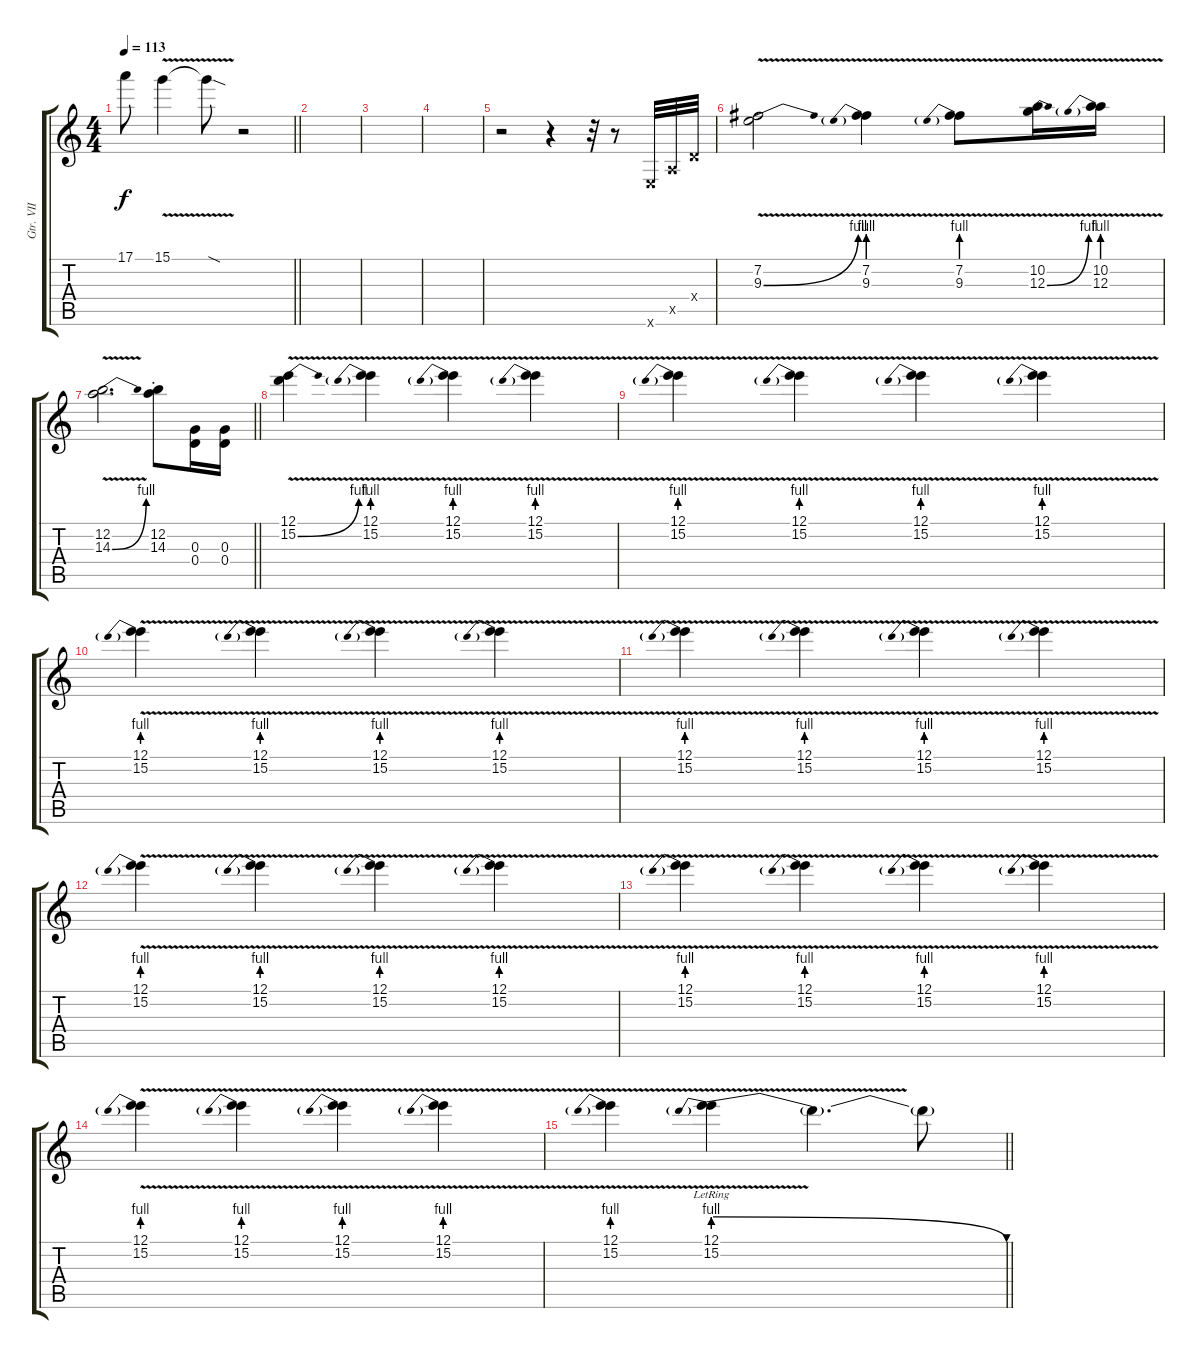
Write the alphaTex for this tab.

\track ("Gtr. VII" "Gtr. VII") {instrument distortionguitar}
\staff {score tabs}
\tuning (E4 B3 G3 D3 A2 E2) {hide}
\ts (4 4)
\tempo 113
\clef g2
\barLineRight lightlight
\ks c
17.1{t}.8{dy f} 15.1{v}.4 15.1{sod t}.8 r.2 |
|
|
|
r.2 r.4 r.32 r.8 0.6{x}.32 0.5{x}.32 0.4{x}.32 |
(7.2 9.3{be (bend 0 0 60 4) v}).2 (7.2 9.3{be (prebend 0 4 60 4) v}).4 (7.2 9.3{be (prebend 0 4 60 4) v}).8 (10.2 12.3{be (bend 0 0 60 4) v}).16 (10.2 12.3{be (prebend 0 4 60 4) v}).16 |
\barLineRight lightlight
(12.2 14.3{be (bend 0 0 60 4) v}).2{d} (12.2{st} 14.3{st}).8 (0.3 0.4).16 (0.3 0.4).16 |
(12.1 15.2{be (bend 0 0 60 4) v}).4 (12.1 15.2{be (prebend 0 4 60 4) v}).4 (12.1 15.2{be (prebend 0 4 60 4) v}).4 (12.1 15.2{be (prebend 0 4 60 4) v}).4 |
(12.1 15.2{be (prebend 0 4 60 4) v}).4 (12.1 15.2{be (prebend 0 4 60 4) v}).4 (12.1 15.2{be (prebend 0 4 60 4) v}).4 (12.1 15.2{be (prebend 0 4 60 4) v}).4 |
(12.1 15.2{be (prebend 0 4 60 4) v}).4 (12.1 15.2{be (prebend 0 4 60 4) v}).4 (12.1 15.2{be (prebend 0 4 60 4) v}).4 (12.1 15.2{be (prebend 0 4 60 4) v}).4 |
(12.1 15.2{be (prebend 0 4 60 4) v}).4 (12.1 15.2{be (prebend 0 4 60 4) v}).4 (12.1 15.2{be (prebend 0 4 60 4) v}).4 (12.1 15.2{be (prebend 0 4 60 4) v}).4 |
(12.1 15.2{be (prebend 0 4 60 4) v}).4 (12.1 15.2{be (prebend 0 4 60 4) v}).4 (12.1 15.2{be (prebend 0 4 60 4) v}).4 (12.1 15.2{be (prebend 0 4 60 4) v}).4 |
(12.1 15.2{be (prebend 0 4 60 4) v}).4 (12.1 15.2{be (prebend 0 4 60 4) v}).4 (12.1 15.2{be (prebend 0 4 60 4) v}).4 (12.1 15.2{be (prebend 0 4 60 4) v}).4 |
(12.1 15.2{be (prebend 0 4 60 4) v}).4 (12.1 15.2{be (prebend 0 4 60 4) v}).4 (12.1 15.2{be (prebend 0 4 60 4) v}).4 (12.1 15.2{be (prebend 0 4 60 4) v}).4 |
\barLineRight lightlight
(12.1 15.2{be (prebend 0 4 60 4) v}).4 (12.1{lr} 15.2{be (prebendrelease 0 4 60 0) v}).4 15.2{t}.4{d} 15.2{t}.8
